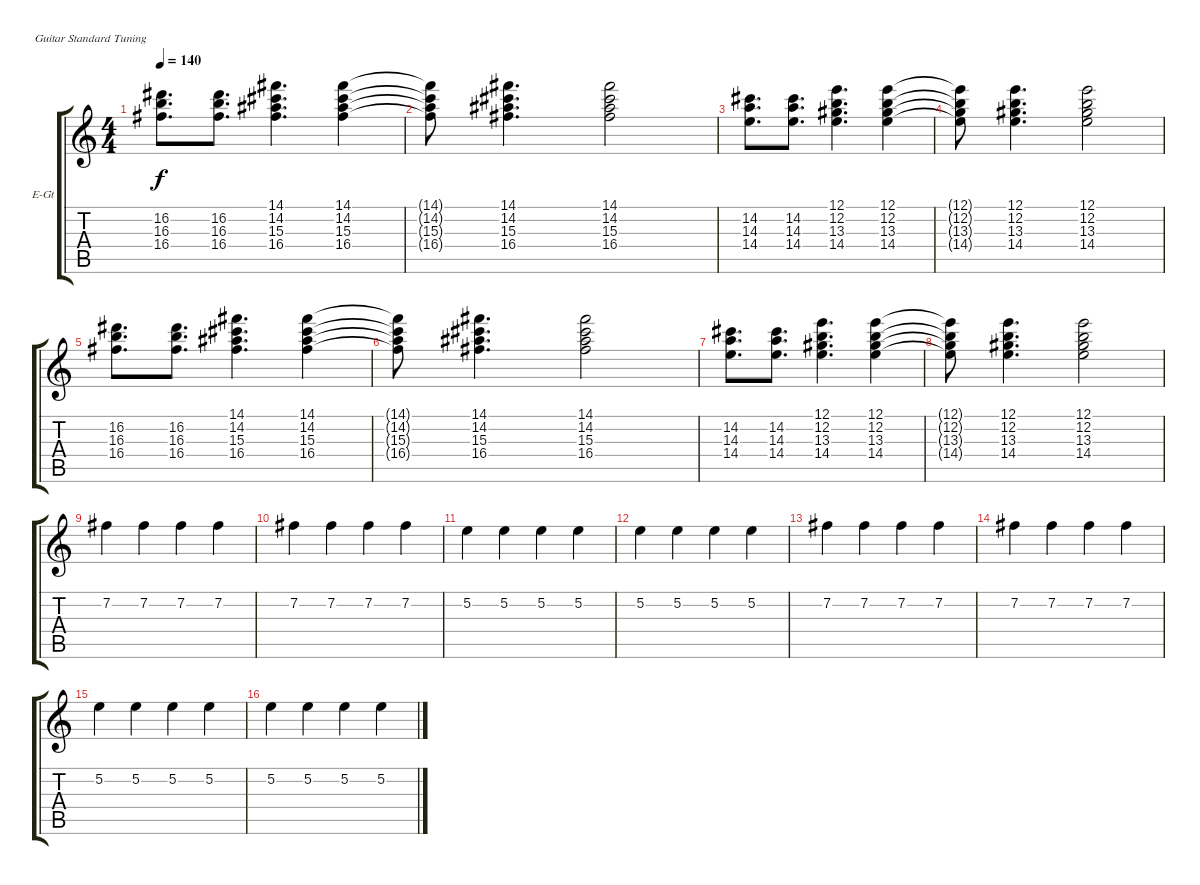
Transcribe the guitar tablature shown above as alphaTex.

\bracketExtendMode groupsimilarinstruments
\firstSystemTrackNameOrientation horizontal
\otherSystemsTrackNameOrientation horizontal
\track ("Brendan Perry (Electric Guitar)" "E-Gt") {instrument distortionguitar}
\staff {score tabs}
\tuning (E4 B3 G3 D3 A2 E2)
\ts (4 4)
\tempo 140
\clef g2
\ks c
(16.4 16.3 16.2).8{d dy f} (16.2 16.3 16.4).8{d} (16.4 15.3 14.2 14.1).4{d} (16.4 15.3 14.2 14.1).4 |
(16.4{t} 15.3{t} 14.2{t} 14.1{t}).8 (16.4 15.3 14.2 14.1).4{d} (16.4 15.3 14.2 14.1).2 |
(14.4 14.3 14.2).8{d} (14.2 14.3 14.4).8{d} (14.4 13.3 12.2 12.1).4{d} (14.4 13.3 12.2 12.1).4 |
(14.4{t} 13.3{t} 12.2{t} 12.1{t}).8 (14.4 13.3 12.2 12.1).4{d} (14.4 13.3 12.2 12.1).2 |
(16.4 16.3 16.2).8{d} (16.2 16.3 16.4).8{d} (16.4 15.3 14.2 14.1).4{d} (16.4 15.3 14.2 14.1).4 |
(16.4{t} 15.3{t} 14.2{t} 14.1{t}).8 (16.4 15.3 14.2 14.1).4{d} (16.4 15.3 14.2 14.1).2 |
(14.4 14.3 14.2).8{d} (14.2 14.3 14.4).8{d} (14.4 13.3 12.2 12.1).4{d} (14.4 13.3 12.2 12.1).4 |
(14.4{t} 13.3{t} 12.2{t} 12.1{t}).8 (14.4 13.3 12.2 12.1).4{d} (14.4 13.3 12.2 12.1).2 |
7.2.4 7.2.4 7.2.4 7.2.4 |
7.2.4 7.2.4 7.2.4 7.2.4 |
5.2.4 5.2.4 5.2.4 5.2.4 |
5.2.4 5.2.4 5.2.4 5.2.4 |
7.2.4 7.2.4 7.2.4 7.2.4 |
7.2.4 7.2.4 7.2.4 7.2.4 |
5.2.4 5.2.4 5.2.4 5.2.4 |
5.2.4 5.2.4 5.2.4 5.2.4
